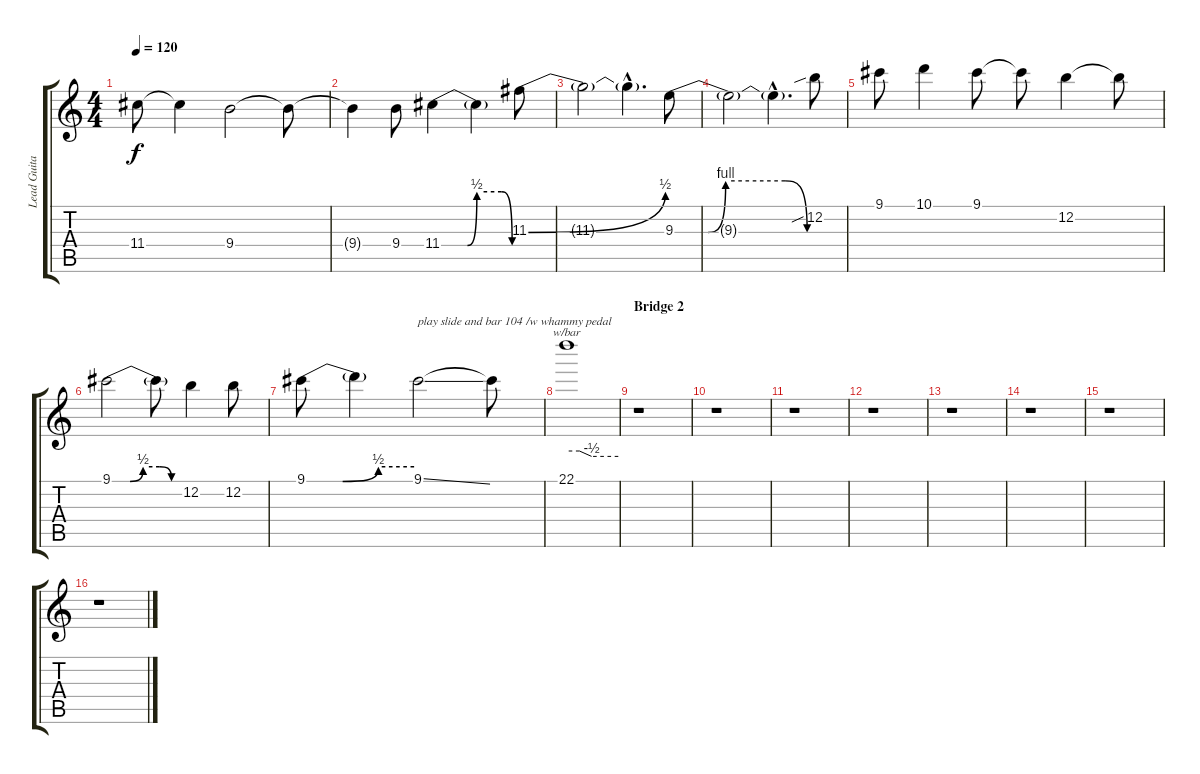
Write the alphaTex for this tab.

\track ("Lead Guitar" "Lead Guita") {instrument acousticguitarnylon}
\staff {score tabs}
\tuning (E4 B3 G3 D3 A2 E2) {hide}
\ts (4 4)
\tempo 120
\clef g2
\ks c
11.4{t}.8{dy f} 11.4{t}.4 9.4.2 9.4{t}.8 |
9.4{t}.4 9.4.8 11.4{be (custom 0 0 22 0 30 2 51 2 60 0)}.4 11.4{t}.4 11.3{be (bend 0 0 60 2)}.8 |
11.3{t}.2 11.3{hac t}.4{d} 9.3{be (custom 0 0 15 0 23 4 50 4 60 0)}.8 |
9.3{t}.2 9.3{hac t}.4{d} 12.2{sib}.8 |
9.1.8 10.1.4 9.1.8 9.1{t}.8 12.2.4 12.2{t}.8 |
9.1{be (custom 0 0 15 0 26 2 40 2 50 0 60 0)}.2 9.1{t}.8 12.2.4 12.2.8 |
9.1{be (custom 0 0 20 0 40 2 60 2)}.8 9.1{t}.4 9.1{ss}.2{txt "play slide and bar 104 /w whammy pedal"} 9.1{t}.8 |
22.1.1{tbe (custom default 0 0 15 0 29 -2 60 -2)} |
\section ("" "Bridge 2")
r.1 |
r.1 |
r.1 |
r.1 |
r.1 |
r.1 |
r.1 |
r.1
